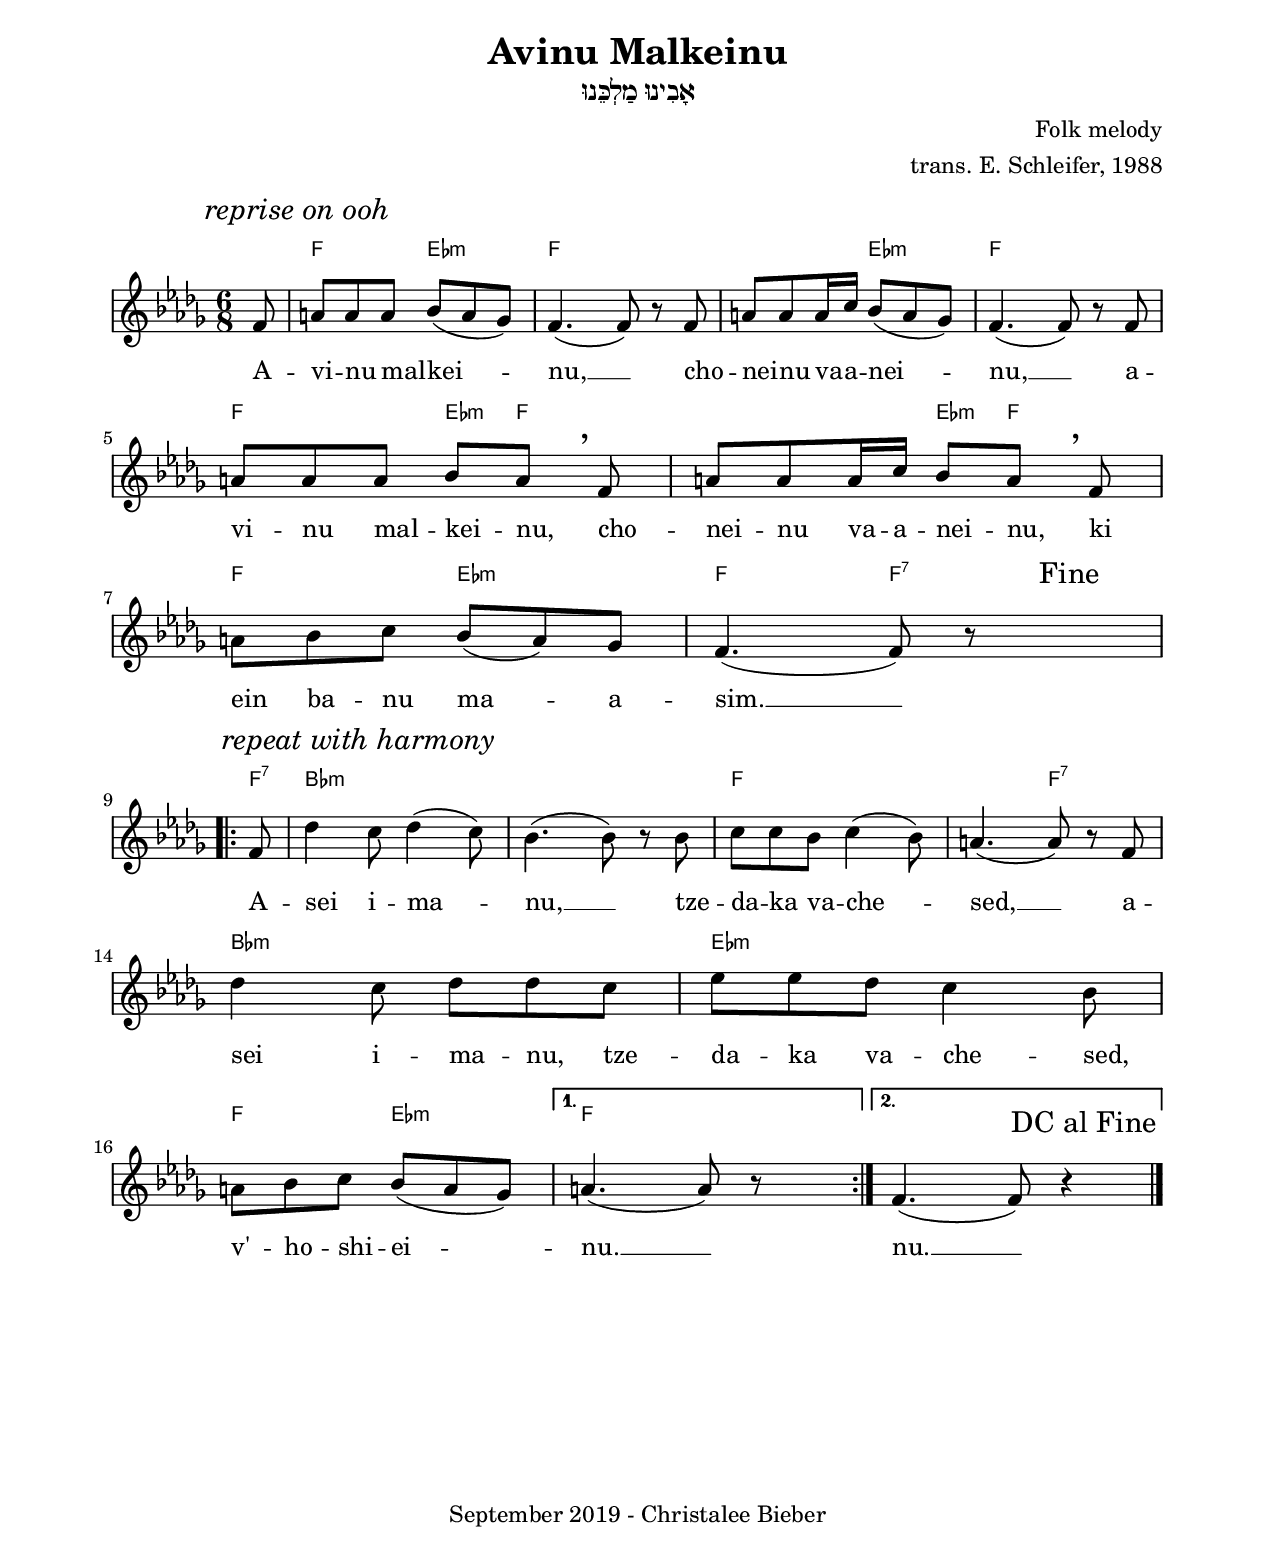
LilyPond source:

%{ Christalee Bieber
cbieber@alum.mit.edu
September 2019 %}

\paper {
	system-system-spacing.minimum-distance = #6
	system-system-spacing.padding = #2
	markup-system-spacing.minimum-distance = #4
	markup-system-spacing.padding = #2
	markup-markup-spacing.minimum-distance = #6
	markup-markup-spacing.padding = #4
	score-markup-spacing.padding = #4

	#(set-paper-size "letter")
	left-margin = 0.75\in
	right-margin = 0.75\in
	top-margin = 0.5\in
	bottom-margin = 0.5\in
	indent = #0

	print-all-headers = ##t
}

\header {
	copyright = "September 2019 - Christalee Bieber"
}

\layout {
  \context {
    \Lyrics
    \override VerticalAxisGroup.nonstaff-relatedstaff-spacing.padding = #2
		\override LyricText.self-alignment-X = #LEFT
  }
  \context {
    \Score
		\numericTimeSignature
    \override RehearsalMark.padding = #3
		\override RehearsalMark.self-alignment-X = #LEFT
		\override SystemStartBar.collapse-height = #4
		\override MetronomeMark.outside-staff-priority = #10000
		\override MetronomeMark.extra-offset = #'(-8 . 1)
  }
  \context {
    \ChordNames
    chordChanges = ##t
    \override ChordName.font-size = #-1
		\override VerticalAxisGroup.nonstaff-relatedstaff-spacing.padding = #2
  }
  \context {
    \Voice
    \override BreathingSign.Y-offset = #3.5
    \dynamicUp
		\override TextScript.staff-padding = #1
  }
	\context {
		\Staff
		\override InstrumentName.padding = #2
	}
}

\midi { \tempo 4 = 90 }

#(define-markup-list-command (cantor layout props text) (markup-list?)
	(interpret-markup-list layout props
		#{\markuplist {
			\hspace #6
			\box {
				\pad-markup #1 {
					\fontsize #2 {
						\wordwrap {
							{ \bold Cantor: } { #text }
						}
					}
				}
			}
		}
		#}
	)
)


harmony = \chordmode {
	\partial 8 s8 | f4. ees4.:m  | f2. |
	f4. ees4.:m | f2. |
	f4. ees8:m f4 |
	f4. ees8:m f4 |
	f4. ees4.:m | f4. f4.:7 |

	f8:7 | bes2.:m | bes2.:m |
	f2. | f4. f4.:7 |
	bes2.:m | ees2.:m | f4. ees4.:m | f2.|
}

melody = \relative c' {
	\time 6/8
	\key des \major
	\clef treble

	\mark \markup { \italic "reprise on ooh" }
	\partial 8 f8 | a a a bes( a ges) | f4.( f8)  r8 f8 |
	a a a16 c16 bes8( a ges) | f4.( f8)  r8 f8 | \break
	a a a bes a \breathe f8 | a a a16 c16 bes8 a \breathe f8 | \break
	a bes c bes( a) ges | f4.( f8) r8 \mark "Fine" s8 | \break

	\mark \markup { \italic "repeat with harmony" }
	\repeat volta 2 { \relative c' {
		\partial 8 f8 | des'4 c8 des4( c8) | bes4.( bes8) r8 bes8 |
		c8 c8 bes8 c4( bes8) | a4.( a8) r8 f8 | \break
		des'4 c8 des8 des8 c8 | ees8 ees8 des8 c4 bes8 | \break
		a8 bes c bes( a ges) |
		}}
	\alternative {
		{ a4.( a8) r8 s8 | }
		{ f4.( f8) r4 \bar "|."
		\once \override Score.RehearsalMark.self-alignment-X = #RIGHT
		\mark "DC al Fine" }
		}
}

text = \lyricmode {
	A -- | vi -- nu mal -- kei -- | nu, __ cho -- | nei -- nu va -- a -- nei -- | nu, __ a -- | vi -- nu mal -- kei -- nu, cho -- | nei -- nu va -- a -- nei -- nu, ki | ein ba -- nu  ma -- a -- | sim. __ A -- | sei i -- ma -- | nu, __ tze -- | da -- ka va -- che -- | sed, __ a -- | sei i -- ma -- nu, tze -- | da -- ka va -- che -- sed, | v' -- ho -- shi -- ei -- | nu. __ | nu. __
}

\score {
	<<
	\new ChordNames { \harmony }
	\new Voice = "chorus" { \melody }
	\new Lyrics \lyricsto "chorus" { \text }
	>>

	\header {
		title = "Avinu Malkeinu"
		subtitle = "אָבִינוּ מַלְכֵּנוּ‎"
		composer = "Folk melody"
		arranger = "trans. E. Schleifer, 1988"
	}

	\layout { }
	\midi { }
}
